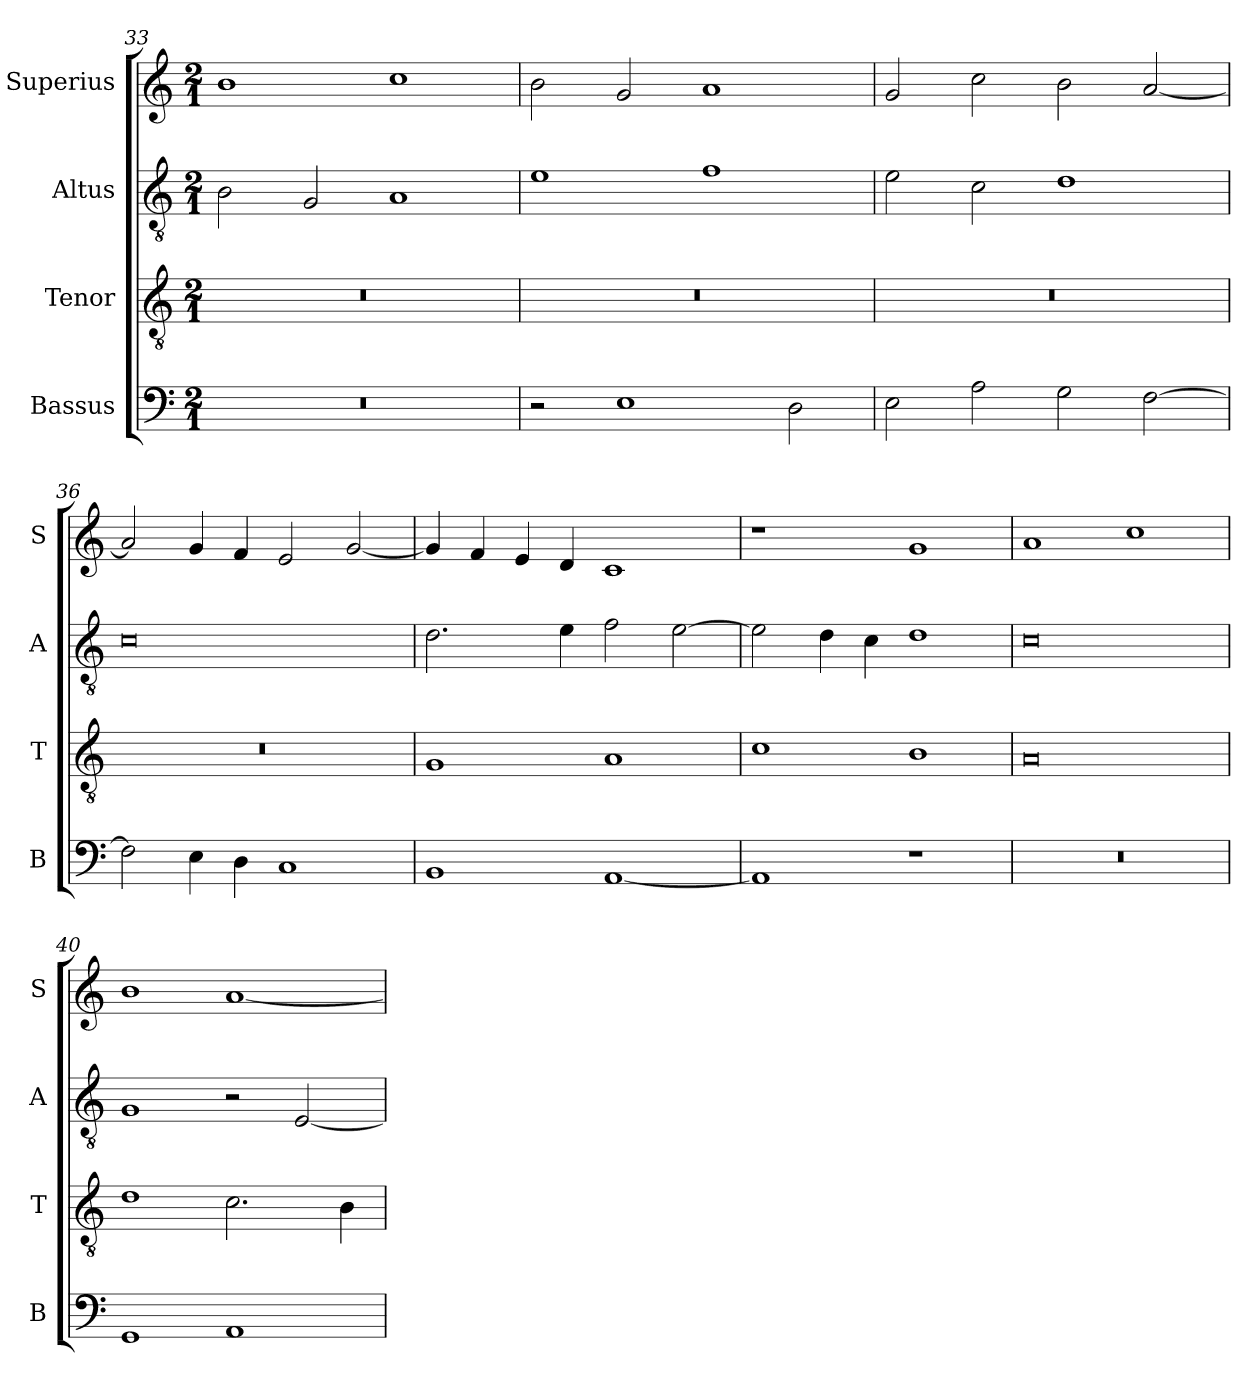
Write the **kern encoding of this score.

**kern	**kern	**kern	**kern
*part4	*part3	*part2	*part1
*staff4	*staff3	*staff2	*staff1
*I"Bassus	*I"Tenor	*I"Altus	*I"Superius
*I'B	*I'T	*I'A	*I'S
*clefF4	*clefGv2	*clefGv2	*clefG2
*k[]	*k[]	*k[]	*k[]
*M2/1	*M2/1	*M2/1	*M2/1
=33	=33	=33	=33
0r	0r	2B\	1b
.	.	2G/	.
.	.	1A	1cc
=34	=34	=34	=34
2r	0r	1e	2b\
1E	.	.	2g/
.	.	1f	1a
2D\	.	.	.
=35	=35	=35	=35
2E\	0r	2e\	2g/
2A\	.	2c\	2cc\
2G\	.	1d	2b\
[2F\	.	.	[2a/
=36	=36	=36	=36
2F\]	0r	0c	2a/]
4E\	.	.	4g/
4D\	.	.	4f/
1C	.	.	2e/
.	.	.	[2g/
=37	=37	=37	=37
1BB	1G	2.d\	4g/]
.	.	.	4f/
.	.	.	4e/
.	.	4e\	4d/
[1AA	1A	2f\	1c
.	.	[2e\	.
=38	=38	=38	=38
1AA]	1c	2e\]	1r
.	.	4d\	.
.	.	4c\	.
1r	1B	1d	1g
=39	=39	=39	=39
0r	0A	0c	1a
.	.	.	1cc
=40	=40	=40	=40
1GG	1d	1G	1b
1AA	2.c\	2r	[1a
.	.	[2E/	.
.	4B\	.	.
=	=	=	=
*-	*-	*-	*-
